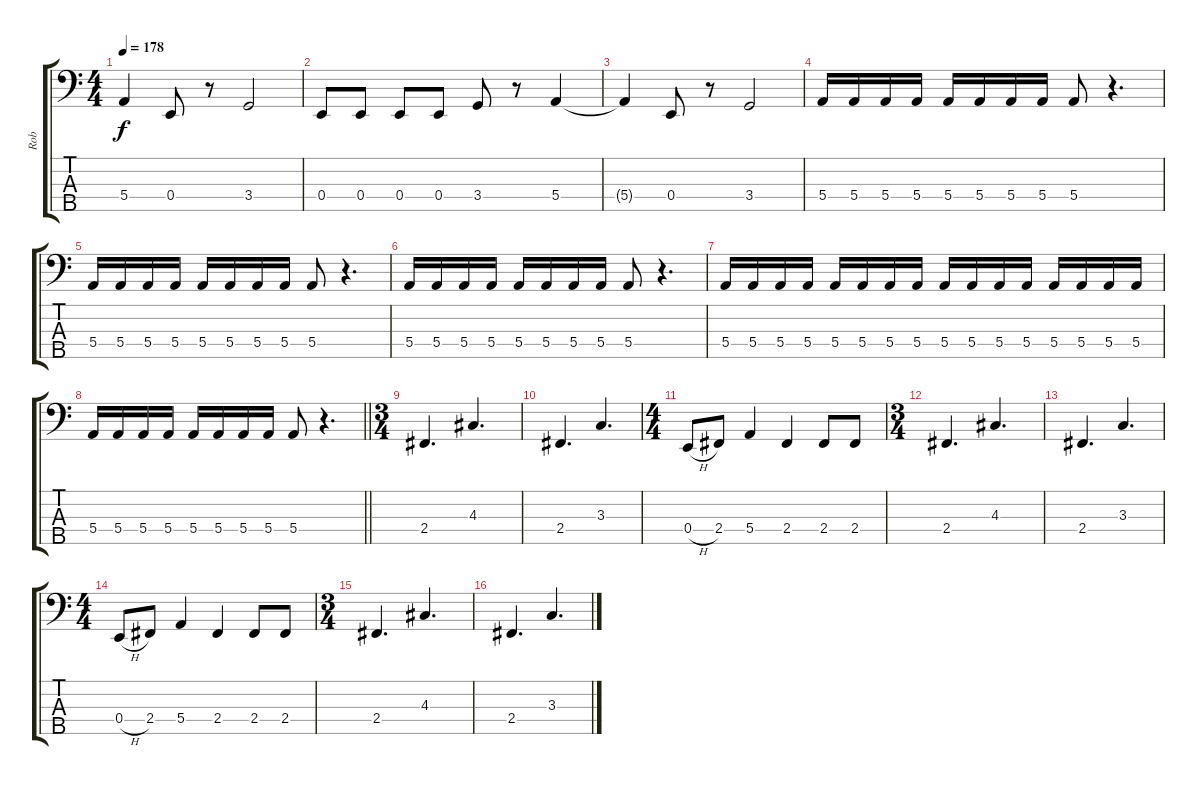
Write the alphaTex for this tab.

\track ("Rob" "Rob") {instrument electricbassfinger}
\staff {score tabs}
\tuning (G2 D2 A1 E1 B0) {hide}
\ts (4 4)
\tempo 178
\clef f4
\ks c
5.4{t}.4{dy f} 0.4.8 r.8 3.4.2 |
0.4.8 0.4.8 0.4.8 0.4.8 3.4.8 r.8 5.4.4 |
5.4{t}.4 0.4.8 r.8 3.4.2 |
5.4.16 5.4.16 5.4.16 5.4.16 5.4.16 5.4.16 5.4.16 5.4.16 5.4.8 r.4{d} |
5.4.16 5.4.16 5.4.16 5.4.16 5.4.16 5.4.16 5.4.16 5.4.16 5.4.8 r.4{d} |
5.4.16 5.4.16 5.4.16 5.4.16 5.4.16 5.4.16 5.4.16 5.4.16 5.4.8 r.4{d} |
5.4.16 5.4.16 5.4.16 5.4.16 5.4.16 5.4.16 5.4.16 5.4.16 5.4.16 5.4.16 5.4.16 5.4.16 5.4.16 5.4.16 5.4.16 5.4.16 |
\barLineRight lightlight
5.4.16 5.4.16 5.4.16 5.4.16 5.4.16 5.4.16 5.4.16 5.4.16 5.4.8 r.4{d} |
\ts (3 4)
\section ("" "")
2.4.4{d} 4.3.4{d} |
2.4.4{d} 3.3.4{d} |
\ts (4 4)
0.4{h}.8 2.4.8 5.4.4 2.4.4 2.4.8 2.4.8 |
\ts (3 4)
2.4.4{d} 4.3.4{d} |
2.4.4{d} 3.3.4{d} |
\ts (4 4)
0.4{h}.8 2.4.8 5.4.4 2.4.4 2.4.8 2.4.8 |
\ts (3 4)
2.4.4{d} 4.3.4{d} |
2.4.4{d} 3.3.4{d}
